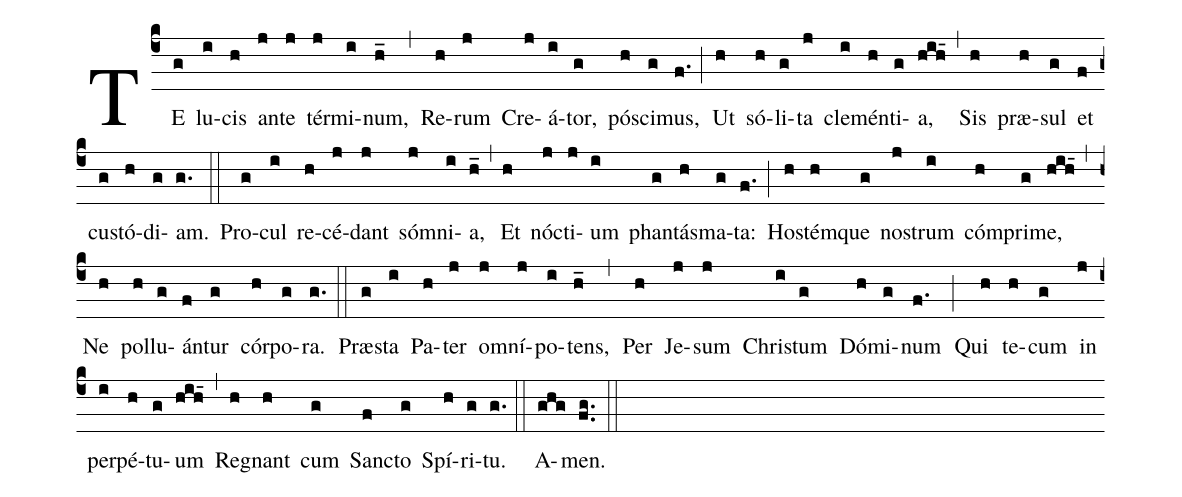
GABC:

%%
(c4)
TE(g) lu(i)cis(h) an(j)te(j) tér(j)mi(i)num,(h_) (,)
Re(h)rum(j) Cre(j)á(i)tor,(g) pó(h)sci(g)mus,(f.) (;)
Ut(h) só(h)li(g)ta(j) cle(i)mén(h)ti(g)a,(hih_51) (,)
Sis(h) præ(h)sul(g) et(f) cu(g)stó(h)di(g)am.(g.) (::)

Pro(g)cul(i) re(h)cé(j)dant(j) sóm(j)ni(i)a,(h_) (,)
Et(h) nó(j)cti(j)um(i) phan(g)tás(h)ma(g)ta:(f.) (;)
Ho(h)stém(h)que(g) no(j)strum(i) cóm(h)pri(g)me,(hih_51) (,)
Ne(h) pol(h)lu(g)án(f)tur(g) cór(h)po(g)ra.(g.) (::)

Præ(g)sta(i) Pa(h)ter(j) om(j)ní(j)po(i)tens,(h_) (,)
Per(h) Je(j)sum(j) Chri(i)stum(g) Dó(h)mi(g)num(f.) (;)
Qui(h) te(h)cum(g) in(j) per(i)pé(h)tu(g)um(hih_51) (,)
Re(h)gnant(h) cum(g) San(f)cto(g) Spí(h)ri(g)tu.(g.) (::)

A(ghg)men.(f.g..) (::)
